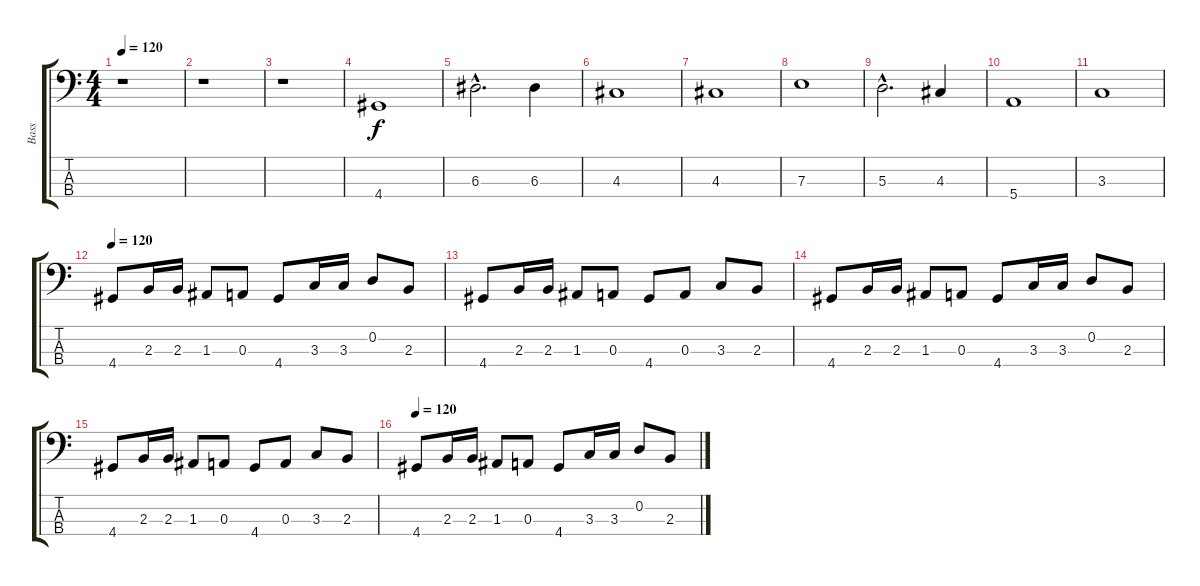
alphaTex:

\track ("Bass" "Bass") {instrument electricbasspick}
\staff {score tabs}
\tuning (G2 D2 A1 E1) {hide}
\ts (4 4)
\tempo 120
\clef f4
\ks c
r.1{dy f} |
r.1 |
r.1 |
4.4.1 |
6.3{hac}.2{d} 6.3.4 |
4.3.1 |
4.3.1 |
7.3.1 |
5.3{hac}.2{d} 4.3.4 |
5.4.1 |
3.3.1 |
\tempo 120
4.4.8 2.3.16 2.3.16 1.3.8 0.3.8 4.4.8 3.3.16 3.3.16 0.2.8 2.3.8 |
4.4.8 2.3.16 2.3.16 1.3.8 0.3.8 4.4.8 0.3.8 3.3.8 2.3.8 |
4.4.8 2.3.16 2.3.16 1.3.8 0.3.8 4.4.8 3.3.16 3.3.16 0.2.8 2.3.8 |
4.4.8 2.3.16 2.3.16 1.3.8 0.3.8 4.4.8 0.3.8 3.3.8 2.3.8 |
\tempo 120
4.4.8 2.3.16 2.3.16 1.3.8 0.3.8 4.4.8 3.3.16 3.3.16 0.2.8 2.3.8
